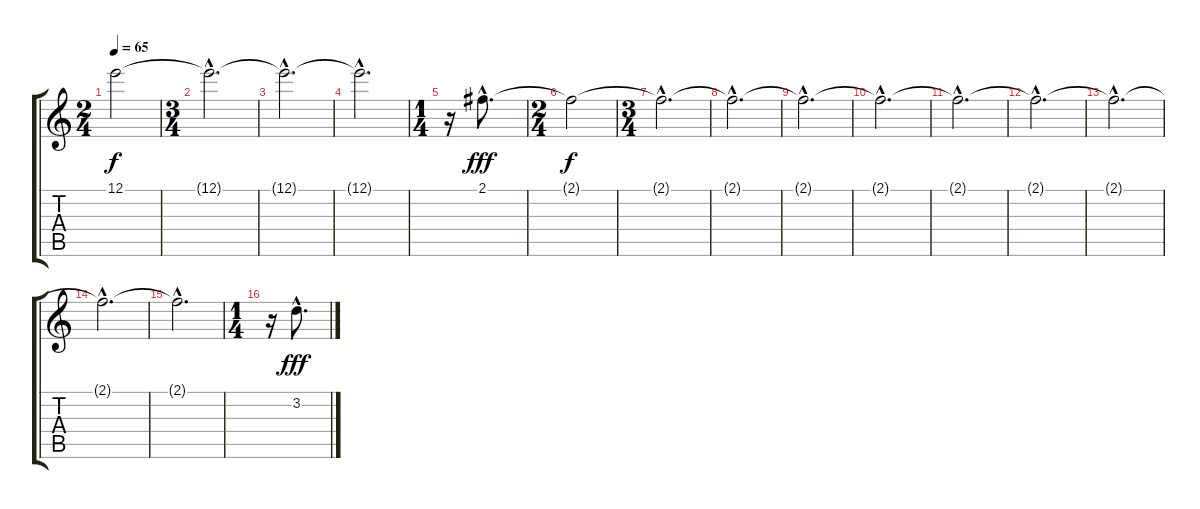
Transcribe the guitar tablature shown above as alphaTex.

\track "" {instrument acousticguitarnylon}
\staff {score tabs}
\tuning (E4 B3 G3 D3 A2 E2) {hide}
\ts (2 4)
\tempo 65
\clef g2
\ks c
12.1{t}.2{dy f} |
\ts (3 4)
12.1{hac t}.2{d} |
12.1{hac t}.2{d} |
12.1{hac t}.2{d} |
\ts (1 4)
r.16 2.1{hac}.8{d dy fff} |
\ts (2 4)
2.1{t}.2{dy f} |
\ts (3 4)
2.1{hac t}.2{d} |
2.1{hac t}.2{d} |
2.1{hac t}.2{d} |
2.1{hac t}.2{d} |
2.1{hac t}.2{d} |
2.1{hac t}.2{d} |
2.1{hac t}.2{d} |
2.1{hac t}.2{d} |
2.1{hac t}.2{d} |
\ts (1 4)
r.16 3.2{hac}.8{d dy fff}
